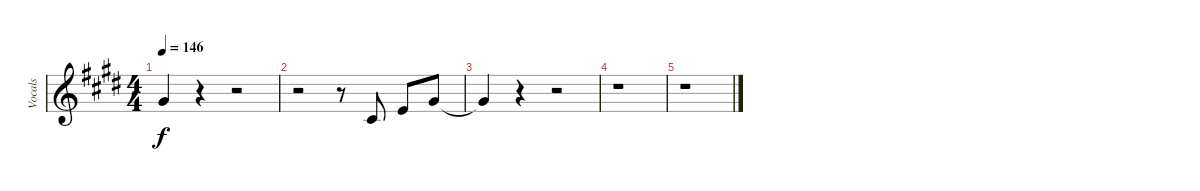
\track ("Vocals" "Vocals") {instrument tenorsax}
\staff {score}
\tuning (E4 B3 G3 D3 A2 E2) {hide}
\ts (4 4)
\tempo 146
\clef g2
\ks e
4.1{t}.4{dy f} r.4 r.2 |
r.2 r.8 2.2.8 0.1.8 4.1.8 |
4.1{t}.4 r.4 r.2 |
r.1 |
r.1
